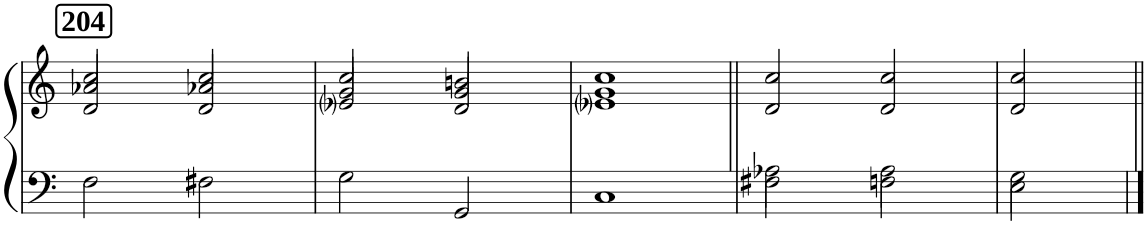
**kern	**kern
*part1	*part1
*staff2	*staff1
*I"Piano	*
*I'Pno	*
*clefF4	*clefG2
*k[]	*k[]
*M1/1	*M1/1
!!LO:REH:place=s1:a:B:cj:fs=14:t=204
=1	=1
*^	*^
*	*	*	*^
1ryy	2F\	2cc/	2a-X/	2d/
.	2F#X\	2cc/	2a-X/	2d/
=2	=2	=2	=2	=2
1ryy	2G\	2cc/	2g/	2e-i/
.	2GG/	2bn/	2g/	2d/
=3	=3	=3	=3	=3
1ryy	1C	1cc	1g	1e-i
*	*	*	*v	*v
=4||	=4||	=4||	=4||
*	*^	*	*
1ryy	2A-X\	2F#X\	2cc/	2d/
.	2A-\	2Fn\	2cc/	2d/
=5	=5	=5	=5	=5
*M1/2	*	*	*M1/2	*
2ryy	2G\	2E\	2cc/	2d/
*v	*v	*v	*	*
*	*v	*v
=||	=||
*-	*-
